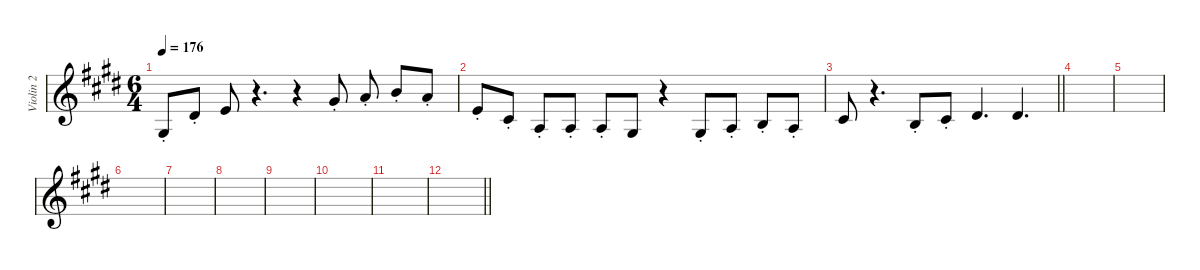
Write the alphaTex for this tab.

\defaultSystemsLayout 4
\hideDynamics
\bracketExtendMode nobrackets
\firstSystemTrackNameMode fullname
\otherSystemsTrackNameMode fullname
\otherSystemsTrackNameOrientation horizontal
\track ("Violin 2" "vln.2") {solo instrument violin}
\staff {score}
\tuning (E5 A4 D4 G3)
\ts (6 4)
\tempo 176
\clef g2
\ks e
1.4{st acc #}.8{dy mf beam Up} 1.3{st acc #}.8{beam Up} 2.3{acc forcenatural}.8{beam Up} r.4{d beam Up} r.4{beam Up} 6.3{st acc #}.8{beam Up beam split} 0.2{st acc forcenatural}.8{beam Up} 2.2{st acc forcenatural}.8{beam Up} 0.2{st acc forcenatural}.8{beam Up} |
2.3{st acc forcenatural}.8{beam Up} 6.4{st acc #}.8{beam Up} 2.4{st acc forcenatural}.8{beam Up} 2.4{st acc forcenatural}.8{beam Up} 2.4{st acc forcenatural}.8{beam Up} 1.4{acc #}.8{beam Up} r.4{beam Up} 1.4{st acc #}.8{beam Up} 2.4{st acc forcenatural}.8{beam Up} 4.4{st acc forcenatural}.8{beam Up} 2.4{st acc forcenatural}.8{beam Up} |
\barLineRight lightlight
6.4{acc #}.8{beam Up} r.4{d beam Up} 4.4{st acc forcenatural}.8{beam Up} 6.4{st acc #}.8{beam Up} 1.3{acc #}.4{d beam Up} 1.3{acc #}.4{d beam Up} |
|
|
|
|
|
|
|
|
\barLineRight lightlight
